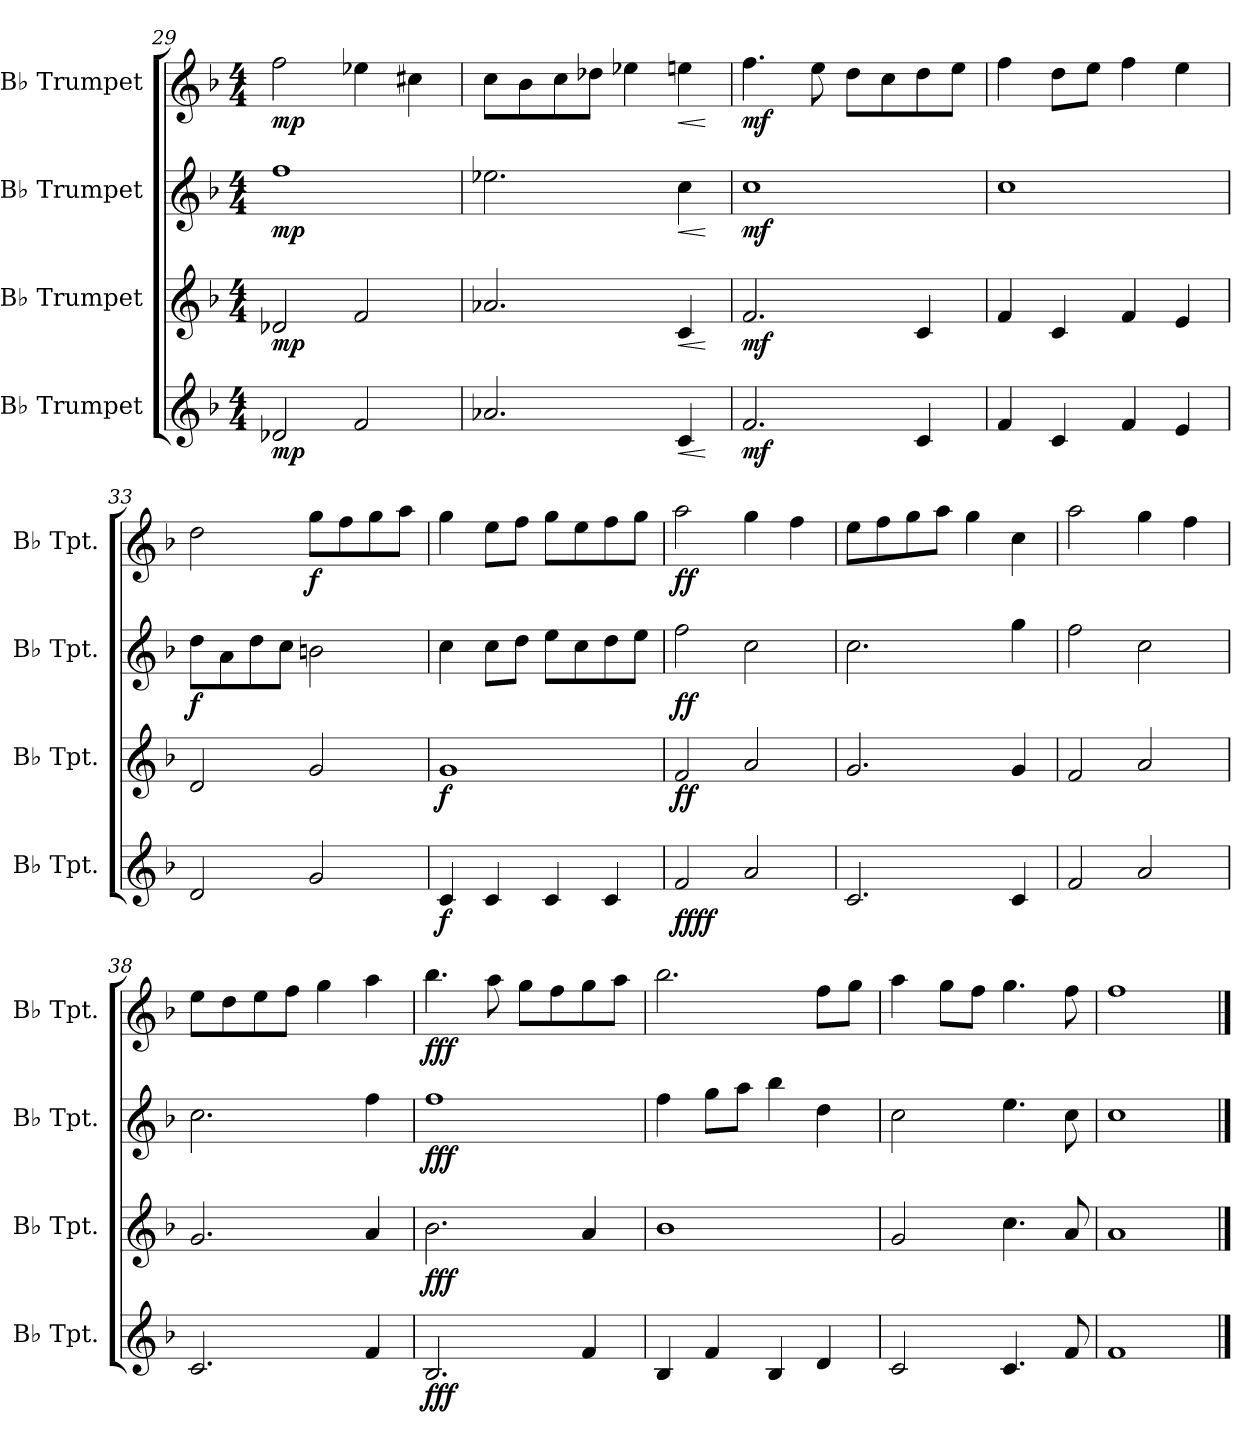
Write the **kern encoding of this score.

**kern	**dynam	**kern	**dynam	**kern	**dynam	**kern	**dynam
*part4	*part4	*part3	*part3	*part2	*part2	*part1	*part1
*staff4	*staff4	*staff3	*staff3	*staff2	*staff2	*staff1	*staff1
*I"B♭ Trumpet	*	*I"B♭ Trumpet	*	*I"B♭ Trumpet	*	*I"B♭ Trumpet	*
*I'B♭ Tpt.	*	*I'B♭ Tpt.	*	*I'B♭ Tpt.	*	*I'B♭ Tpt.	*
*clefG2	*	*clefG2	*	*clefG2	*	*clefG2	*
*ITrd1c2	*	*ITrd1c2	*	*ITrd1c2	*	*ITrd1c2	*
*k[b-e-a-]	*	*k[b-e-a-]	*	*k[b-e-a-]	*	*k[b-e-a-]	*
*M4/4	*	*M4/4	*	*M4/4	*	*M4/4	*
=29	=29	=29	=29	=29	=29	=29	=29
!	!LO:DY:b	!	!LO:DY:b	!	!LO:DY:b	!	!LO:DY:b
2c-X/	mp	2c-X/	mp	1ee-	mp	2ee-\	mp
2e-/	.	2e-/	.	.	.	4dd-X\	.
.	.	.	.	.	.	4bn\	.
=30	=30	=30	=30	=30	=30	=30	=30
2.g-X/	.	2.g-X/	.	2.dd-X\	.	8b-\L	.
.	.	.	.	.	.	8a-\	.
.	.	.	.	.	.	8b-\	.
.	.	.	.	.	.	8cc-X\J	.
.	.	.	.	.	.	4dd-X\	.
!	!LO:HP:b	!	!LO:HP:b	!	!LO:HP:b	!	!LO:HP:b
4B-/	<	4B-/	<	4b-\	<	4ddn\	<
.	[	.	[	.	[	.	[
=31	=31	=31	=31	=31	=31	=31	=31
!	!LO:DY:b	!	!LO:DY:b	!	!LO:DY:b	!	!LO:DY:b
2.e-/	mf	2.e-/	mf	1b-	mf	4.ee-\	mf
.	.	.	.	.	.	8dd\	.
.	.	.	.	.	.	8cc\L	.
.	.	.	.	.	.	8b-\	.
4B-/	.	4B-/	.	.	.	8cc\	.
.	.	.	.	.	.	8dd\J	.
=32	=32	=32	=32	=32	=32	=32	=32
4e-/	.	4e-/	.	1b-	.	4ee-\	.
4B-/	.	4B-/	.	.	.	8cc\L	.
.	.	.	.	.	.	8dd\J	.
4e-/	.	4e-/	.	.	.	4ee-\	.
4d/	.	4d/	.	.	.	4dd\	.
!!LO:PB:g=z
=33	=33	=33	=33	=33	=33	=33	=33
!	!	!	!	!	!LO:DY:b	!	!
2c/	.	2c/	.	8cc\L	f	2cc\	.
.	.	.	.	8g\	.	.	.
.	.	.	.	8cc\	.	.	.
.	.	.	.	8b-\J	.	.	.
!	!	!	!	!	!	!	!LO:DY:b
2f/	.	2f/	.	2an\	.	8ff\L	f
.	.	.	.	.	.	8ee-\	.
.	.	.	.	.	.	8ff\	.
.	.	.	.	.	.	8gg\J	.
=34	=34	=34	=34	=34	=34	=34	=34
!	!LO:DY:b	!	!LO:DY:b	!	!	!	!
4B-/	f	1f	f	4b-\	.	4ff\	.
4B-/	.	.	.	8b-\L	.	8dd\L	.
.	.	.	.	8cc\J	.	8ee-\J	.
4B-/	.	.	.	8dd\L	.	8ff\L	.
.	.	.	.	8b-\	.	8dd\	.
4B-/	.	.	.	8cc\	.	8ee-\	.
.	.	.	.	8dd\J	.	8ff\J	.
=35	=35	=35	=35	=35	=35	=35	=35
!	!LO:DY:b	!	!	!	!	!	!
!	!LO:DY:n=1:b	!	!LO:DY:b	!	!LO:DY:b	!	!LO:DY:b
2e-/	ff ff	2e-/	ff	2ee-\	ff	2gg\	ff
2g/	.	2g/	.	2b-\	.	4ff\	.
.	.	.	.	.	.	4ee-\	.
=36	=36	=36	=36	=36	=36	=36	=36
2.B-/	.	2.f/	.	2.b-\	.	8dd\L	.
.	.	.	.	.	.	8ee-\	.
.	.	.	.	.	.	8ff\	.
.	.	.	.	.	.	8gg\J	.
.	.	.	.	.	.	4ff\	.
4B-/	.	4f/	.	4ff\	.	4b-\	.
=37	=37	=37	=37	=37	=37	=37	=37
2e-/	.	2e-/	.	2ee-\	.	2gg\	.
2g/	.	2g/	.	2b-\	.	4ff\	.
.	.	.	.	.	.	4ee-\	.
=38	=38	=38	=38	=38	=38	=38	=38
2.B-/	.	2.f/	.	2.b-\	.	8dd\L	.
.	.	.	.	.	.	8cc\	.
.	.	.	.	.	.	8dd\	.
.	.	.	.	.	.	8ee-\J	.
.	.	.	.	.	.	4ff\	.
4e-/	.	4g/	.	4ee-\	.	4gg\	.
!!LO:LB:g=z
=39	=39	=39	=39	=39	=39	=39	=39
!	!LO:DY:b	!	!LO:DY:b	!	!LO:DY:b	!	!LO:DY:b
2.A-/	fff	2.a-\	fff	1ee-	fff	4.aa-\	fff
.	.	.	.	.	.	8gg\	.
.	.	.	.	.	.	8ff\L	.
.	.	.	.	.	.	8ee-\	.
4e-/	.	4g/	.	.	.	8ff\	.
.	.	.	.	.	.	8gg\J	.
=40	=40	=40	=40	=40	=40	=40	=40
4A-/	.	1a-	.	4ee-\	.	2.aa-\	.
4e-/	.	.	.	8ff\L	.	.	.
.	.	.	.	8gg\J	.	.	.
4A-/	.	.	.	4aa-\	.	.	.
4c/	.	.	.	4cc\	.	8ee-\L	.
.	.	.	.	.	.	8ff\J	.
=41	=41	=41	=41	=41	=41	=41	=41
2B-/	.	2f/	.	2b-\	.	4gg\	.
.	.	.	.	.	.	8ff\L	.
.	.	.	.	.	.	8ee-\J	.
4.B-/	.	4.b-\	.	4.dd\	.	4.ff\	.
8e-/	.	8g/	.	8b-\	.	8ee-\	.
=42	=42	=42	=42	=42	=42	=42	=42
1e-	.	1g	.	1b-	.	1ee-	.
==	==	==	==	==	==	==	==
*-	*-	*-	*-	*-	*-	*-	*-
